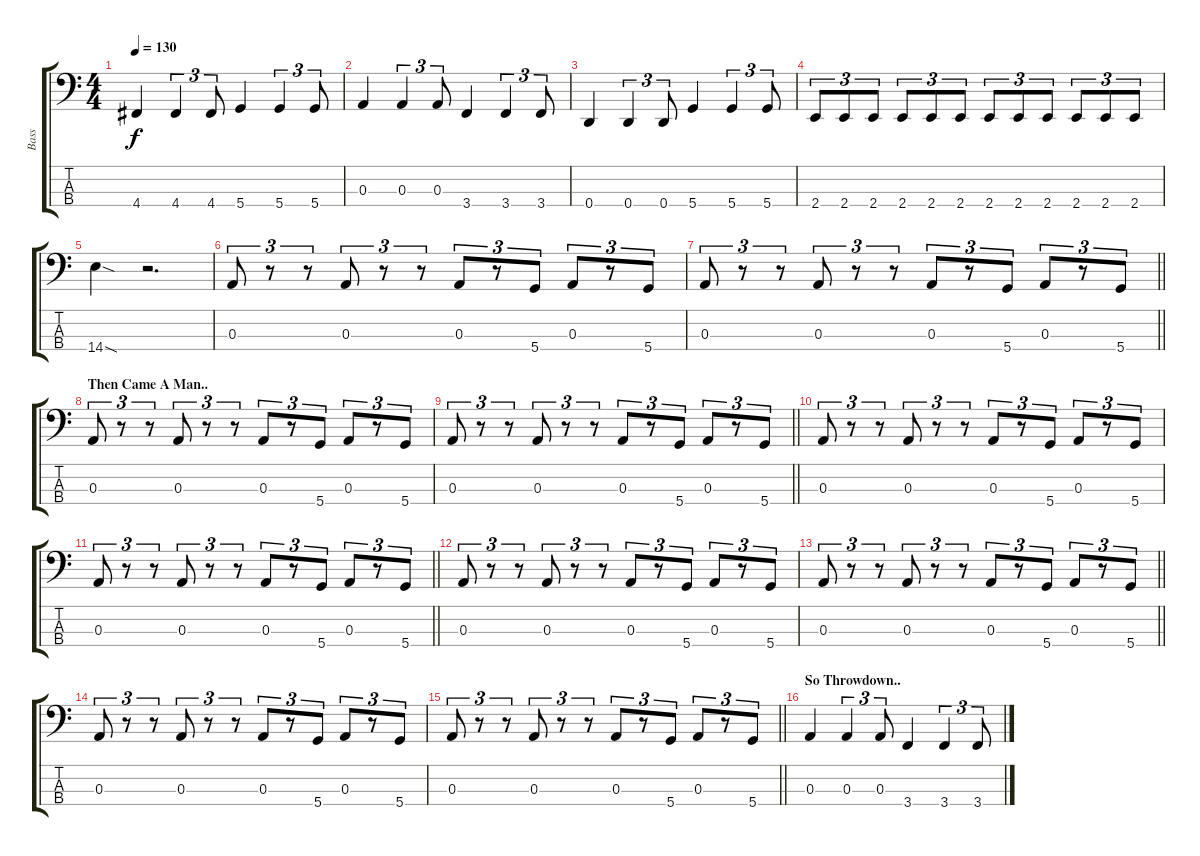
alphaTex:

\track ("Bass" "Bass") {instrument electricbassfinger}
\staff {score tabs}
\tuning (G2 D2 A1 D1) {hide}
\ts (4 4)
\tempo 130
\clef f4
\ks c
4.4.4{dy f} 4.4.4{tu (3 2)} 4.4.8{tu (3 2)} 5.4.4 5.4.4{tu (3 2)} 5.4.8{tu (3 2)} |
0.3.4 0.3.4{tu (3 2)} 0.3.8{tu (3 2)} 3.4.4 3.4.4{tu (3 2)} 3.4.8{tu (3 2)} |
0.4.4 0.4.4{tu (3 2)} 0.4.8{tu (3 2)} 5.4.4 5.4.4{tu (3 2)} 5.4.8{tu (3 2)} |
2.4.8{tu (3 2)} 2.4.8{tu (3 2)} 2.4.8{tu (3 2)} 2.4.8{tu (3 2)} 2.4.8{tu (3 2)} 2.4.8{tu (3 2)} 2.4.8{tu (3 2)} 2.4.8{tu (3 2)} 2.4.8{tu (3 2)} 2.4.8{tu (3 2)} 2.4.8{tu (3 2)} 2.4.8{tu (3 2)} |
14.4{sod}.4 r.2{d} |
0.3.8{tu (3 2)} r.8{tu (3 2)} r.8{tu (3 2)} 0.3.8{tu (3 2)} r.8{tu (3 2)} r.8{tu (3 2)} 0.3.8{tu (3 2)} r.8{tu (3 2)} 5.4.8{tu (3 2)} 0.3.8{tu (3 2)} r.8{tu (3 2)} 5.4.8{tu (3 2)} |
\barLineRight lightlight
0.3.8{tu (3 2)} r.8{tu (3 2)} r.8{tu (3 2)} 0.3.8{tu (3 2)} r.8{tu (3 2)} r.8{tu (3 2)} 0.3.8{tu (3 2)} r.8{tu (3 2)} 5.4.8{tu (3 2)} 0.3.8{tu (3 2)} r.8{tu (3 2)} 5.4.8{tu (3 2)} |
\section ("" "Then Came A Man..")
0.3.8{tu (3 2)} r.8{tu (3 2)} r.8{tu (3 2)} 0.3.8{tu (3 2)} r.8{tu (3 2)} r.8{tu (3 2)} 0.3.8{tu (3 2)} r.8{tu (3 2)} 5.4.8{tu (3 2)} 0.3.8{tu (3 2)} r.8{tu (3 2)} 5.4.8{tu (3 2)} |
\barLineRight lightlight
0.3.8{tu (3 2)} r.8{tu (3 2)} r.8{tu (3 2)} 0.3.8{tu (3 2)} r.8{tu (3 2)} r.8{tu (3 2)} 0.3.8{tu (3 2)} r.8{tu (3 2)} 5.4.8{tu (3 2)} 0.3.8{tu (3 2)} r.8{tu (3 2)} 5.4.8{tu (3 2)} |
0.3.8{tu (3 2)} r.8{tu (3 2)} r.8{tu (3 2)} 0.3.8{tu (3 2)} r.8{tu (3 2)} r.8{tu (3 2)} 0.3.8{tu (3 2)} r.8{tu (3 2)} 5.4.8{tu (3 2)} 0.3.8{tu (3 2)} r.8{tu (3 2)} 5.4.8{tu (3 2)} |
\barLineRight lightlight
0.3.8{tu (3 2)} r.8{tu (3 2)} r.8{tu (3 2)} 0.3.8{tu (3 2)} r.8{tu (3 2)} r.8{tu (3 2)} 0.3.8{tu (3 2)} r.8{tu (3 2)} 5.4.8{tu (3 2)} 0.3.8{tu (3 2)} r.8{tu (3 2)} 5.4.8{tu (3 2)} |
0.3.8{tu (3 2)} r.8{tu (3 2)} r.8{tu (3 2)} 0.3.8{tu (3 2)} r.8{tu (3 2)} r.8{tu (3 2)} 0.3.8{tu (3 2)} r.8{tu (3 2)} 5.4.8{tu (3 2)} 0.3.8{tu (3 2)} r.8{tu (3 2)} 5.4.8{tu (3 2)} |
\barLineRight lightlight
0.3.8{tu (3 2)} r.8{tu (3 2)} r.8{tu (3 2)} 0.3.8{tu (3 2)} r.8{tu (3 2)} r.8{tu (3 2)} 0.3.8{tu (3 2)} r.8{tu (3 2)} 5.4.8{tu (3 2)} 0.3.8{tu (3 2)} r.8{tu (3 2)} 5.4.8{tu (3 2)} |
0.3.8{tu (3 2)} r.8{tu (3 2)} r.8{tu (3 2)} 0.3.8{tu (3 2)} r.8{tu (3 2)} r.8{tu (3 2)} 0.3.8{tu (3 2)} r.8{tu (3 2)} 5.4.8{tu (3 2)} 0.3.8{tu (3 2)} r.8{tu (3 2)} 5.4.8{tu (3 2)} |
\barLineRight lightlight
0.3.8{tu (3 2)} r.8{tu (3 2)} r.8{tu (3 2)} 0.3.8{tu (3 2)} r.8{tu (3 2)} r.8{tu (3 2)} 0.3.8{tu (3 2)} r.8{tu (3 2)} 5.4.8{tu (3 2)} 0.3.8{tu (3 2)} r.8{tu (3 2)} 5.4.8{tu (3 2)} |
\section ("" "So Throwdown..")
0.3.4 0.3.4{tu (3 2)} 0.3.8{tu (3 2)} 3.4.4 3.4.4{tu (3 2)} 3.4.8{tu (3 2)}
